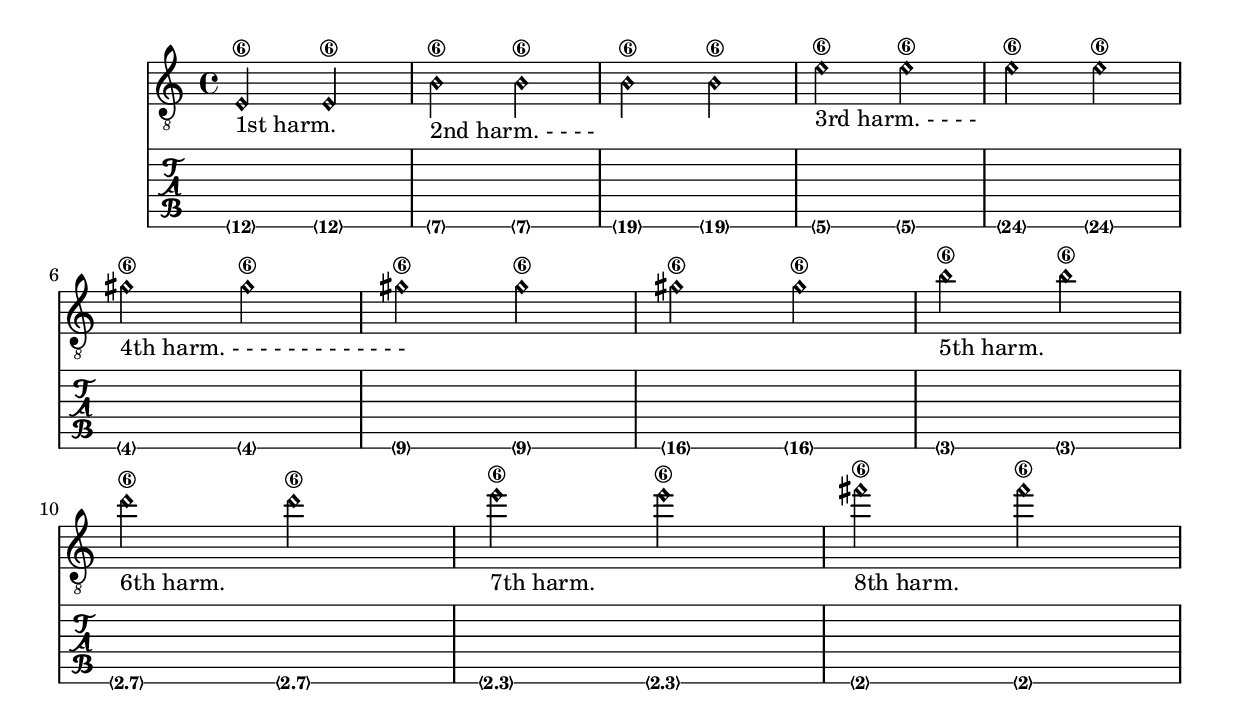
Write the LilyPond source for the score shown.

% DO NOT EDIT this file manually; it is automatically
% generated from Documentation/snippets/new
% Make any changes in Documentation/snippets/new/
% and then run scripts/auxiliar/makelsr.py
%
% This file is in the public domain.
%% Note: this file works from version 2.14.0
\version "2.14.0"

\header {
%% Translation of GIT committish: 8b93de6ce951b7b14bc7818f31019524295b990f
  texidoces = "
Referencia para armónicos sobre cuerdas al aire (armónicos naturales):

"
  doctitlees = "Referencia para armónicos sobre cuerdas al aire"

%% Translation of GIT committish: f86f00c1a8de0f034ba48506de2801c074bd5422
  texidocde = "
Referenz für Flageolett von offenen Saiten:
"
  doctitlede = "Referenz für Flageolett von offenen Saiten"

%% Translation of GIT committish: 40bf2b38d674c43f38058494692d1a0993fad0bd
  texidocfr = "
Table des harmoniques sur corde à vide (harmoniques naturelles):

"
  doctitlefr = "Table des harmoniques sur corde à vide"



  lsrtags = "fretted-strings"
  texidoc = "
Reference for open-string harmonics:
"
  doctitle = "Reference for open-string harmonics"
} % begin verbatim


openStringHarmonics = {
  %first harmonic
  \harmonicByFret #12 e,2\6_\markup{"1st harm."}
  \harmonicByRatio #1/2 e,\6
  %second harmonic
  \harmonicByFret #7 e,\6_\markup{"2nd harm. - - - -"}
  \harmonicByRatio #1/3 e,\6
  \harmonicByFret #19 e,\6
  \harmonicByRatio #2/3 e,\6
  %\harmonicByFret #19 < e,\6 a,\5 d\4 >
  %\harmonicByRatio #2/3 < e,\6 a,\5 d\4 >
  %third harmonic
  \harmonicByFret #5 e,\6_\markup{"3rd harm. - - - -"}
  \harmonicByRatio #1/4 e,\6
  \harmonicByFret #24 e,\6
  \harmonicByRatio #3/4 e,\6
  \break
  %fourth harmonic
  \harmonicByFret #4 e,\6_\markup{"4th harm. - - - - - - - - - - - - -"}
  \harmonicByRatio #1/5 e,\6
  \harmonicByFret #9 e,\6
  \harmonicByRatio #2/5 e,\6
  \harmonicByFret #16 e,\6
  \harmonicByRatio #3/5 e,\6
  %fifth harmonic
  \harmonicByFret #3 e,\6_\markup{"5th harm."}
  \harmonicByRatio #1/6 e,\6
  \break
  %sixth harmonic
  \harmonicByFret #2.7 e,\6_\markup{"6th harm."}
  \harmonicByRatio #1/7 e,\6
  %seventh harmonic
  \harmonicByFret #2.3 e,\6_\markup{"7th harm."}
  \harmonicByRatio #1/8 e,\6
  %eighth harmonic
  \harmonicByFret #2 e,\6_\markup{"8th harm."}
  \harmonicByRatio #1/9 e,\6
}

\score {
  <<
    \new Staff {
      \new Voice {
        \clef "treble_8"
        \openStringHarmonics
      }
    }
    \new TabStaff {
      \new TabVoice {
        \openStringHarmonics
      }
    }
  >>
}
